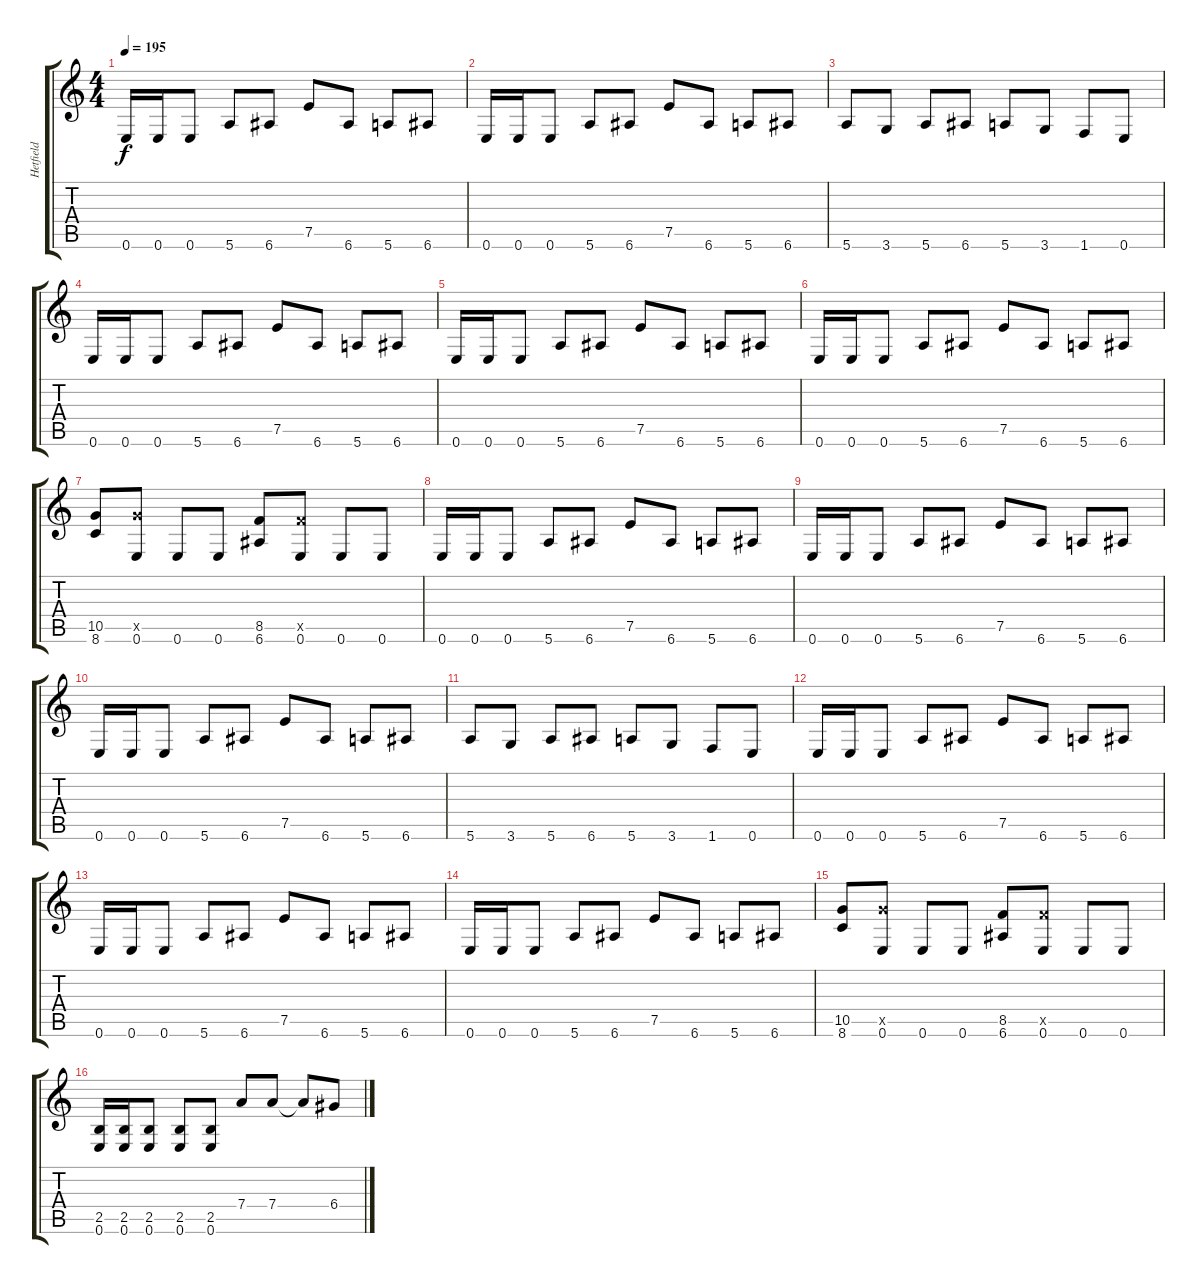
\track ("Hetfield" "Hetfield") {instrument electricguitarclean}
\staff {score tabs}
\tuning (E4 B3 G3 D3 A2 E2) {hide}
\ts (4 4)
\tempo 195
\clef g2
\ks c
0.6.16{dy f} 0.6.16 0.6.8 5.6.8 6.6.8 7.5.8 6.6.8 5.6.8 6.6.8 |
0.6.16 0.6.16 0.6.8 5.6.8 6.6.8 7.5.8 6.6.8 5.6.8 6.6.8 |
5.6.8 3.6.8 5.6.8 6.6.8 5.6.8 3.6.8 1.6.8 0.6.8 |
0.6.16 0.6.16 0.6.8 5.6.8 6.6.8 7.5.8 6.6.8 5.6.8 6.6.8 |
0.6.16 0.6.16 0.6.8 5.6.8 6.6.8 7.5.8 6.6.8 5.6.8 6.6.8 |
0.6.16 0.6.16 0.6.8 5.6.8 6.6.8 7.5.8 6.6.8 5.6.8 6.6.8 |
(10.5 8.6).8 (10.5{x} 0.6).8 0.6.8 0.6.8 (8.5 6.6).8 (8.5{x} 0.6).8 0.6.8 0.6.8 |
0.6.16 0.6.16 0.6.8 5.6.8 6.6.8 7.5.8 6.6.8 5.6.8 6.6.8 |
0.6.16 0.6.16 0.6.8 5.6.8 6.6.8 7.5.8 6.6.8 5.6.8 6.6.8 |
0.6.16 0.6.16 0.6.8 5.6.8 6.6.8 7.5.8 6.6.8 5.6.8 6.6.8 |
5.6.8 3.6.8 5.6.8 6.6.8 5.6.8 3.6.8 1.6.8 0.6.8 |
0.6.16 0.6.16 0.6.8 5.6.8 6.6.8 7.5.8 6.6.8 5.6.8 6.6.8 |
0.6.16 0.6.16 0.6.8 5.6.8 6.6.8 7.5.8 6.6.8 5.6.8 6.6.8 |
0.6.16 0.6.16 0.6.8 5.6.8 6.6.8 7.5.8 6.6.8 5.6.8 6.6.8 |
(10.5 8.6).8 (10.5{x} 0.6).8 0.6.8 0.6.8 (8.5 6.6).8 (8.5{x} 0.6).8 0.6.8 0.6.8 |
(2.5 0.6).16 (2.5 0.6).16 (2.5 0.6).8 (2.5 0.6).8 (2.5 0.6).8 7.4.8 7.4.8 7.4{t}.8 6.4.8
